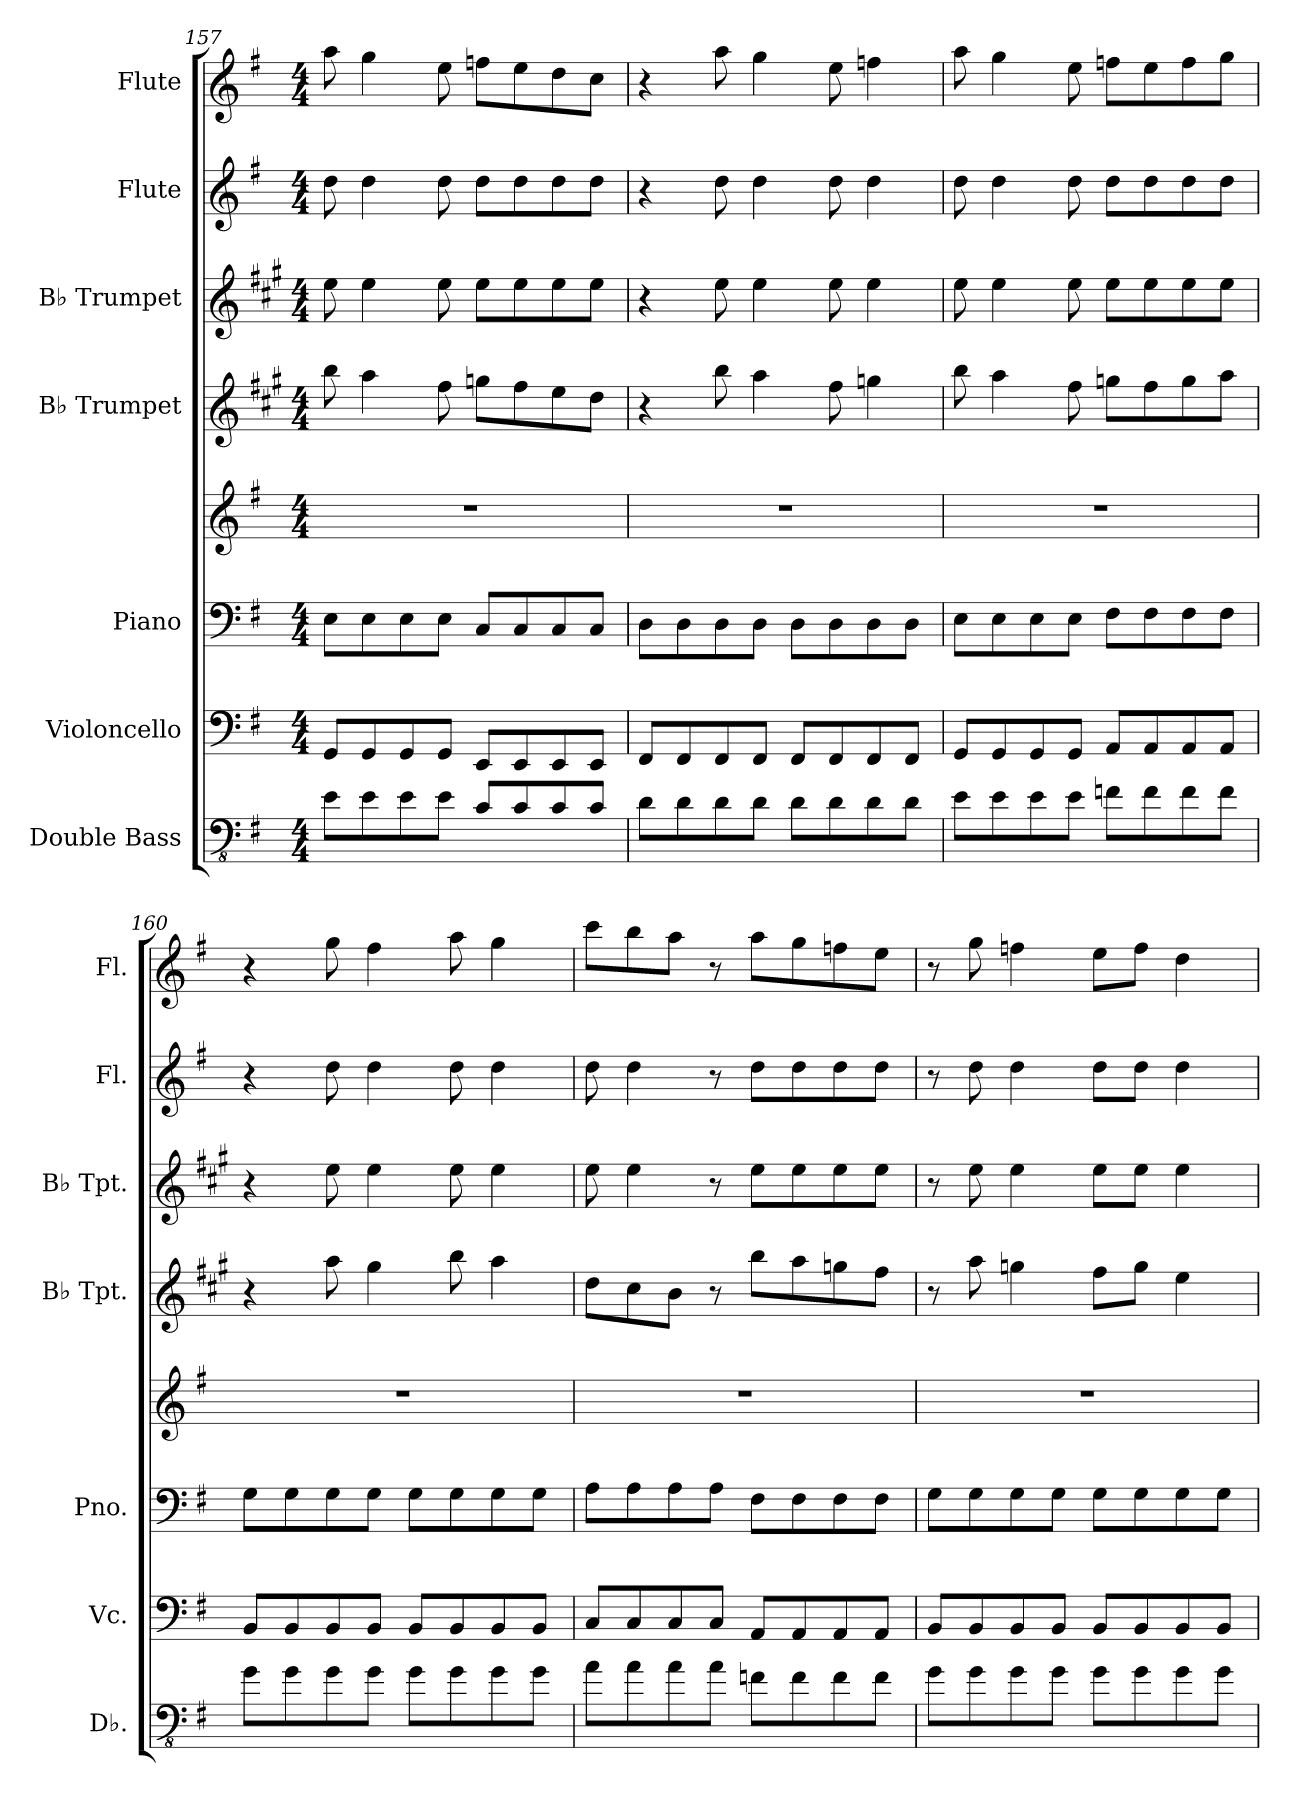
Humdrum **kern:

**kern	**kern	**kern	**kern	**kern	**kern	**kern	**kern
*part7	*part6	*part5	*part5	*part4	*part3	*part2	*part1
*staff8	*staff7	*staff6	*staff5	*staff4	*staff3	*staff2	*staff1
*I"Double Bass	*I"Violoncello	*I"Piano	*	*I"B♭ Trumpet	*I"B♭ Trumpet	*I"Flute	*I"Flute
*I'Db.	*I'Vc.	*I'Pno.	*	*I'B♭ Tpt.	*I'B♭ Tpt.	*I'Fl.	*I'Fl.
*clefFv4	*clefF4	*clefF4	*clefG2	*clefG2	*clefG2	*clefG2	*clefG2
*ITrd7c12	*	*	*	*ITrd1c2	*ITrd1c2	*	*
*k[f#]	*k[f#]	*k[f#]	*k[f#]	*k[f#]	*k[f#]	*k[f#]	*k[f#]
*M4/4	*M4/4	*M4/4	*M4/4	*M4/4	*M4/4	*M4/4	*M4/4
=157	=157	=157	=157	=157	=157	=157	=157
8EE\L	8GG/L	8E\L	1r	8aa\	8dd\	8dd\	8aa\
8EE\	8GG/	8E\	.	4gg\	4dd\	4dd\	4gg\
8EE\	8GG/	8E\	.	.	.	.	.
8EE\J	8GG/J	8E\J	.	8ee\	8dd\	8dd\	8ee\
8CC/L	8EE/L	8C/L	.	8ffn\L	8dd\L	8dd\L	8ffn\L
8CC/	8EE/	8C/	.	8ee\	8dd\	8dd\	8ee\
8CC/	8EE/	8C/	.	8dd\	8dd\	8dd\	8dd\
8CC/J	8EE/J	8C/J	.	8cc\J	8dd\J	8dd\J	8cc\J
!!LO:PB:g=z
=158	=158	=158	=158	=158	=158	=158	=158
8DD\L	8FF#/L	8D\L	1r	4r	4r	4r	4r
8DD\	8FF#/	8D\	.	.	.	.	.
8DD\	8FF#/	8D\	.	8aa\	8dd\	8dd\	8aa\
8DD\J	8FF#/J	8D\J	.	4gg\	4dd\	4dd\	4gg\
8DD\L	8FF#/L	8D\L	.	.	.	.	.
8DD\	8FF#/	8D\	.	8ee\	8dd\	8dd\	8ee\
8DD\	8FF#/	8D\	.	4ffn\	4dd\	4dd\	4ffn\
8DD\J	8FF#/J	8D\J	.	.	.	.	.
=159	=159	=159	=159	=159	=159	=159	=159
8EE\L	8GG/L	8E\L	1r	8aa\	8dd\	8dd\	8aa\
8EE\	8GG/	8E\	.	4gg\	4dd\	4dd\	4gg\
8EE\	8GG/	8E\	.	.	.	.	.
8EE\J	8GG/J	8E\J	.	8ee\	8dd\	8dd\	8ee\
8FFn\L	8AA/L	8F#\L	.	8ffn\L	8dd\L	8dd\L	8ffn\L
8FF\	8AA/	8F#\	.	8ee\	8dd\	8dd\	8ee\
8FF\	8AA/	8F#\	.	8ff\	8dd\	8dd\	8ff\
8FF\J	8AA/J	8F#\J	.	8gg\J	8dd\J	8dd\J	8gg\J
=160	=160	=160	=160	=160	=160	=160	=160
8GG\L	8BB/L	8G\L	1r	4r	4r	4r	4r
8GG\	8BB/	8G\	.	.	.	.	.
8GG\	8BB/	8G\	.	8gg\	8dd\	8dd\	8gg\
8GG\J	8BB/J	8G\J	.	4ff#\	4dd\	4dd\	4ff#\
8GG\L	8BB/L	8G\L	.	.	.	.	.
8GG\	8BB/	8G\	.	8aa\	8dd\	8dd\	8aa\
8GG\	8BB/	8G\	.	4gg\	4dd\	4dd\	4gg\
8GG\J	8BB/J	8G\J	.	.	.	.	.
=161	=161	=161	=161	=161	=161	=161	=161
8AA\L	8C/L	8A\L	1r	8cc\L	8dd\	8dd\	8ccc\L
8AA\	8C/	8A\	.	8b\	4dd\	4dd\	8bb\
8AA\	8C/	8A\	.	8a\J	.	.	8aa\J
8AA\J	8C/J	8A\J	.	8r	8r	8r	8r
8FFn\L	8AA/L	8F#\L	.	8aa\L	8dd\L	8dd\L	8aa\L
8FF\	8AA/	8F#\	.	8gg\	8dd\	8dd\	8gg\
8FF\	8AA/	8F#\	.	8ffn\	8dd\	8dd\	8ffn\
8FF\J	8AA/J	8F#\J	.	8ee\J	8dd\J	8dd\J	8ee\J
!!LO:PB:g=z
=162	=162	=162	=162	=162	=162	=162	=162
8GG\L	8BB/L	8G\L	1r	8r	8r	8r	8r
8GG\	8BB/	8G\	.	8gg\	8dd\	8dd\	8gg\
8GG\	8BB/	8G\	.	4ffn\	4dd\	4dd\	4ffn\
8GG\J	8BB/J	8G\J	.	.	.	.	.
8GG\L	8BB/L	8G\L	.	8ee\L	8dd\L	8dd\L	8ee\L
8GG\	8BB/	8G\	.	8ff\J	8dd\J	8dd\J	8ff\J
8GG\	8BB/	8G\	.	4dd\	4dd\	4dd\	4dd\
8GG\J	8BB/J	8G\J	.	.	.	.	.
=	=	=	=	=	=	=	=
*-	*-	*-	*-	*-	*-	*-	*-
